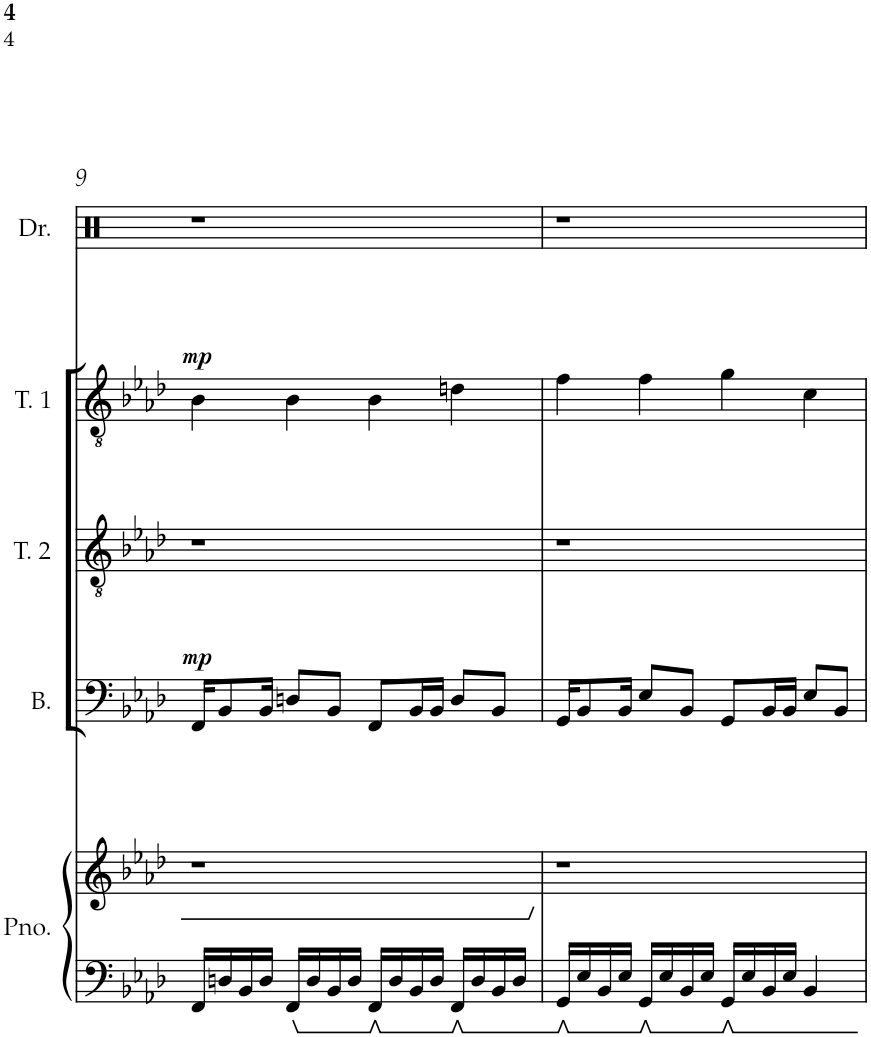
**kern	**kern	**kern	**dynam	**kern	**kern	**dynam	**kern
*part5	*part5	*part4	*part4	*part3	*part2	*part2	*part1
*staff6	*staff5	*staff4	*staff4	*staff3	*staff2	*staff2	*staff1
*I"Piano	*	*I"Bass	*	*I"Tenor 2	*I"Tenor 1	*	*I"Drum Set
*I'Pno.	*	*I'B.	*	*I'T. 2	*I'T. 1	*	*I'Dr.
!!LO:PB:g=z
*clefF4	*clefG2	*clefF4	*	*clefGv2	*clefGv2	*	*clefX
*k[b-e-a-d-]	*k[b-e-a-d-]	*k[b-e-a-d-]	*	*k[b-e-a-d-]	*k[b-e-a-d-]	*	*k[]
*M4/4	*M4/4	*M4/4	*	*M4/4	*M4/4	*	*M4/4
=9	=9	=9	=9	=9	=9	=9	=9
!	!	!	!LO:DY:a	!	!	!LO:DY:a	!
16FF/LL	1r	16FF/KL	mp	1r	4B-\	mp	1r
16Dn/	.	8BB-/	.	.	.	.	.
16BB-/	.	.	.	.	.	.	.
16D/JJ	.	16BB-/Jk	.	.	.	.	.
16FF/LL	.	8Dn/L	.	.	4B-\	.	.
16D/	.	.	.	.	.	.	.
16BB-/	.	8BB-/J	.	.	.	.	.
16D/JJ	.	.	.	.	.	.	.
16FF/LL	.	8FF/L	.	.	4B-\	.	.
16D/	.	.	.	.	.	.	.
16BB-/	.	16BB-/L	.	.	.	.	.
16D/JJ	.	16BB-/JJ	.	.	.	.	.
16FF/LL	.	8D/L	.	.	4dn\	.	.
16D/	.	.	.	.	.	.	.
16BB-/	.	8BB-/J	.	.	.	.	.
16D/JJ	.	.	.	.	.	.	.
=10	=10	=10	=10	=10	=10	=10	=10
16GG/LL	1r	16GG/KL	.	1r	4f\	.	1r
16E-/	.	8BB-/	.	.	.	.	.
16BB-/	.	.	.	.	.	.	.
16E-/JJ	.	16BB-/Jk	.	.	.	.	.
16GG/LL	.	8E-/L	.	.	4f\	.	.
16E-/	.	.	.	.	.	.	.
16BB-/	.	8BB-/J	.	.	.	.	.
16E-/JJ	.	.	.	.	.	.	.
16GG/LL	.	8GG/L	.	.	4g\	.	.
16E-/	.	.	.	.	.	.	.
16BB-/	.	16BB-/L	.	.	.	.	.
16E-/JJ	.	16BB-/JJ	.	.	.	.	.
4BB-/	.	8E-/L	.	.	4c\	.	.
.	.	8BB-/J	.	.	.	.	.
=	=	=	=	=	=	=	=
*-	*-	*-	*-	*-	*-	*-	*-
